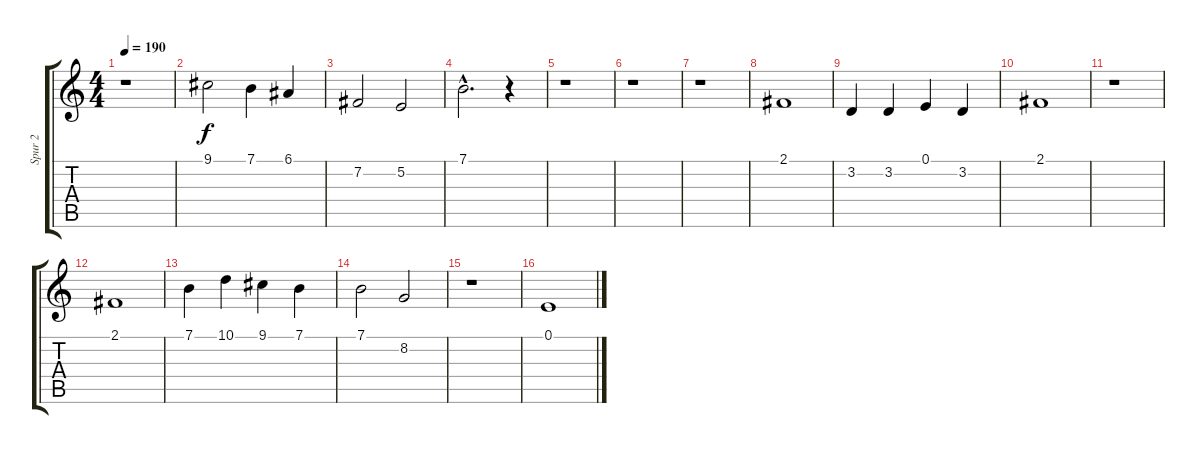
\track ("Spur 2" "Spur 2") {instrument tenorsax}
\staff {score tabs}
\tuning (E4 B3 G3 D3 A2 E2) {hide}
\ts (4 4)
\tempo 190
\clef g2
\ks c
r.1{dy f} |
9.1.2 7.1.4 6.1.4 |
7.2.2 5.2.2 |
7.1{hac}.2{d} r.4 |
r.1 |
r.1 |
r.1 |
2.1.1 |
3.2.4 3.2.4 0.1.4 3.2.4 |
2.1.1 |
r.1 |
2.1.1 |
7.1.4 10.1.4 9.1.4 7.1.4 |
7.1.2 8.2.2 |
r.1 |
0.1.1
